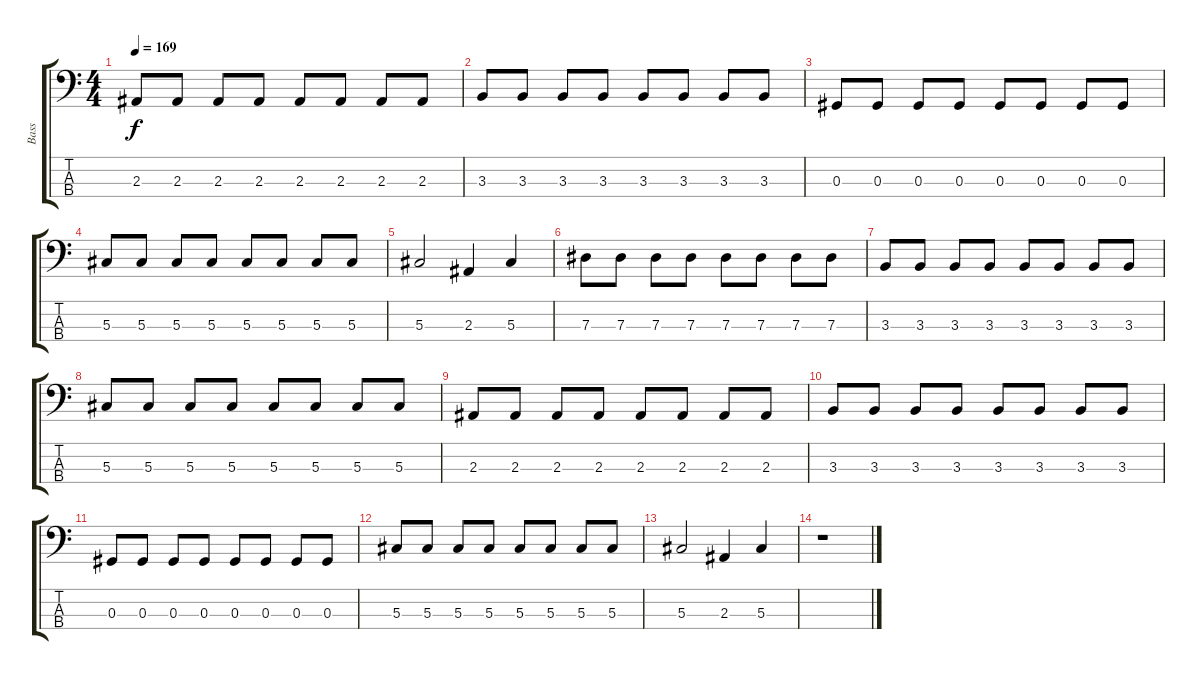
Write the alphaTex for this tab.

\track ("Bass" "Bass") {instrument electricbassfinger}
\staff {score tabs}
\tuning (Gb2 Db2 Ab1 Eb1) {hide}
\ts (4 4)
\tempo 169
\clef f4
\ks c
2.3.8{dy f} 2.3.8 2.3.8 2.3.8 2.3.8 2.3.8 2.3.8 2.3.8 |
3.3.8 3.3.8 3.3.8 3.3.8 3.3.8 3.3.8 3.3.8 3.3.8 |
0.3.8 0.3.8 0.3.8 0.3.8 0.3.8 0.3.8 0.3.8 0.3.8 |
5.3.8 5.3.8 5.3.8 5.3.8 5.3.8 5.3.8 5.3.8 5.3.8 |
5.3.2 2.3.4 5.3.4 |
7.3.8 7.3.8 7.3.8 7.3.8 7.3.8 7.3.8 7.3.8 7.3.8 |
3.3.8 3.3.8 3.3.8 3.3.8 3.3.8 3.3.8 3.3.8 3.3.8 |
5.3.8 5.3.8 5.3.8 5.3.8 5.3.8 5.3.8 5.3.8 5.3.8 |
2.3.8 2.3.8 2.3.8 2.3.8 2.3.8 2.3.8 2.3.8 2.3.8 |
3.3.8 3.3.8 3.3.8 3.3.8 3.3.8 3.3.8 3.3.8 3.3.8 |
0.3.8 0.3.8 0.3.8 0.3.8 0.3.8 0.3.8 0.3.8 0.3.8 |
5.3.8 5.3.8 5.3.8 5.3.8 5.3.8 5.3.8 5.3.8 5.3.8 |
5.3.2 2.3.4 5.3.4 |
r.1
